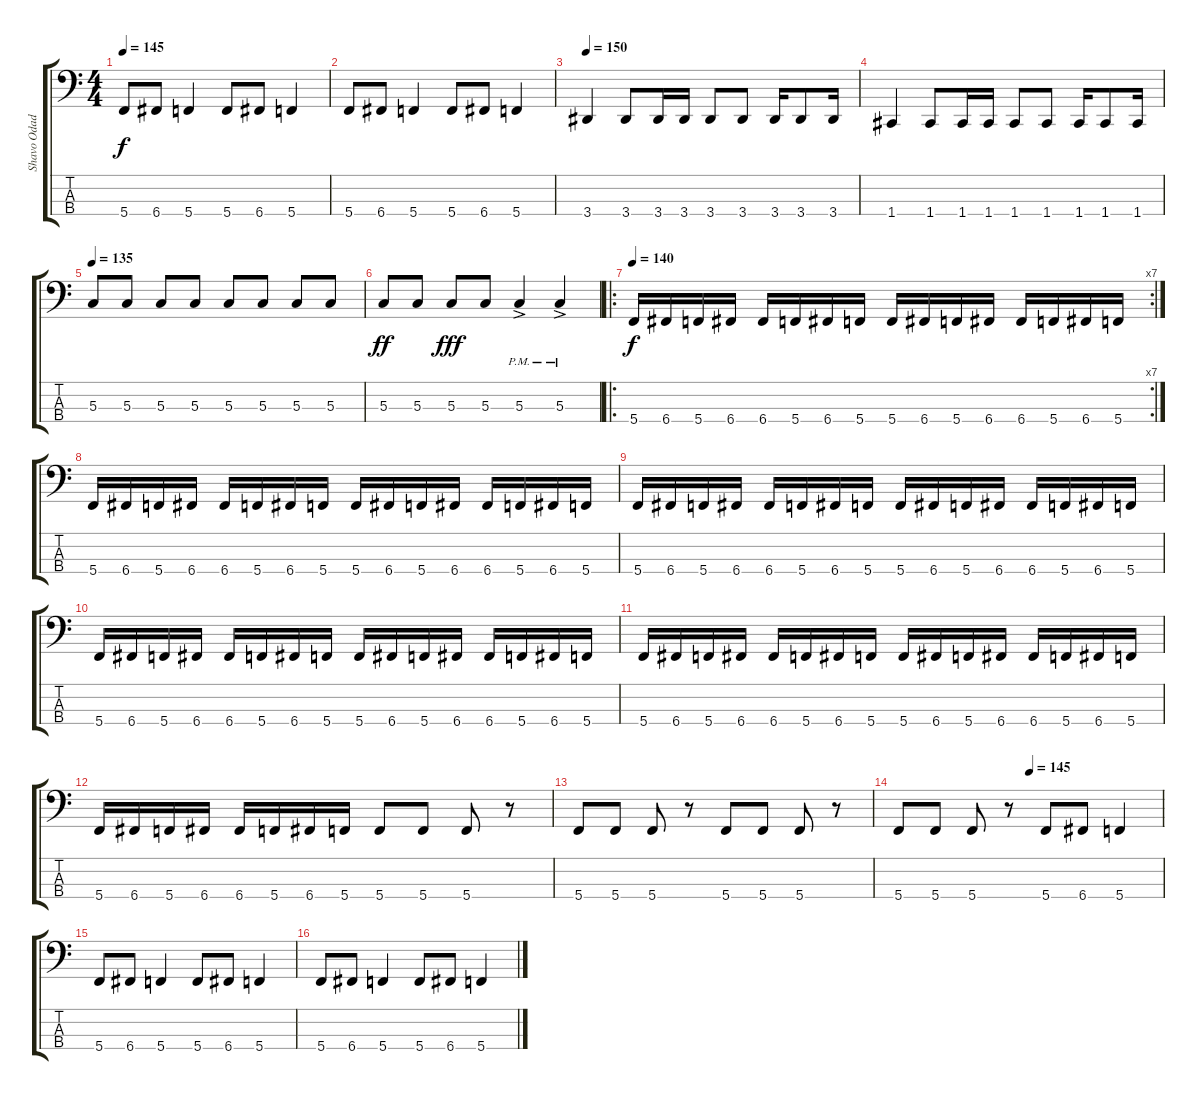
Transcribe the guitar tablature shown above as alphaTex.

\track ("Shavo Odadjian" "Shavo Odad") {instrument electricbassfinger}
\staff {score tabs}
\tuning (F2 C2 G1 C1) {hide}
\ts (4 4)
\tempo 145
\clef f4
\ks c
5.4.8{dy f} 6.4.8 5.4.4 5.4.8 6.4.8 5.4.4 |
5.4.8 6.4.8 5.4.4 5.4.8 6.4.8 5.4.4 |
\tempo 150
3.4.4 3.4.8 3.4.16 3.4.16 3.4.8 3.4.8 3.4.16 3.4.8 3.4.16 |
1.4.4 1.4.8 1.4.16 1.4.16 1.4.8 1.4.8 1.4.16 1.4.8 1.4.16 |
\tempo 135
5.3.8 5.3.8 5.3.8 5.3.8 5.3.8 5.3.8 5.3.8 5.3.8 |
5.3.8{dy ff} 5.3.8 5.3.8{dy fff} 5.3.8 5.3{ac pm}.4 5.3{ac pm}.4 |
\ro
\rc 7
\tempo 140
5.4.16{dy f} 6.4.16 5.4.16 6.4.16 6.4.16 5.4.16 6.4.16 5.4.16 5.4.16 6.4.16 5.4.16 6.4.16 6.4.16 5.4.16 6.4.16 5.4.16 |
5.4.16 6.4.16 5.4.16 6.4.16 6.4.16 5.4.16 6.4.16 5.4.16 5.4.16 6.4.16 5.4.16 6.4.16 6.4.16 5.4.16 6.4.16 5.4.16 |
5.4.16 6.4.16 5.4.16 6.4.16 6.4.16 5.4.16 6.4.16 5.4.16 5.4.16 6.4.16 5.4.16 6.4.16 6.4.16 5.4.16 6.4.16 5.4.16 |
5.4.16 6.4.16 5.4.16 6.4.16 6.4.16 5.4.16 6.4.16 5.4.16 5.4.16 6.4.16 5.4.16 6.4.16 6.4.16 5.4.16 6.4.16 5.4.16 |
5.4.16 6.4.16 5.4.16 6.4.16 6.4.16 5.4.16 6.4.16 5.4.16 5.4.16 6.4.16 5.4.16 6.4.16 6.4.16 5.4.16 6.4.16 5.4.16 |
5.4.16 6.4.16 5.4.16 6.4.16 6.4.16 5.4.16 6.4.16 5.4.16 5.4.8 5.4.8 5.4.8 r.8 |
5.4.8 5.4.8 5.4.8 r.8 5.4.8 5.4.8 5.4.8 r.8 |
\tempo (145 0.5)
5.4.8 5.4.8 5.4.8 r.8 5.4.8 6.4.8 5.4.4 |
5.4.8 6.4.8 5.4.4 5.4.8 6.4.8 5.4.4 |
5.4.8 6.4.8 5.4.4 5.4.8 6.4.8 5.4.4
